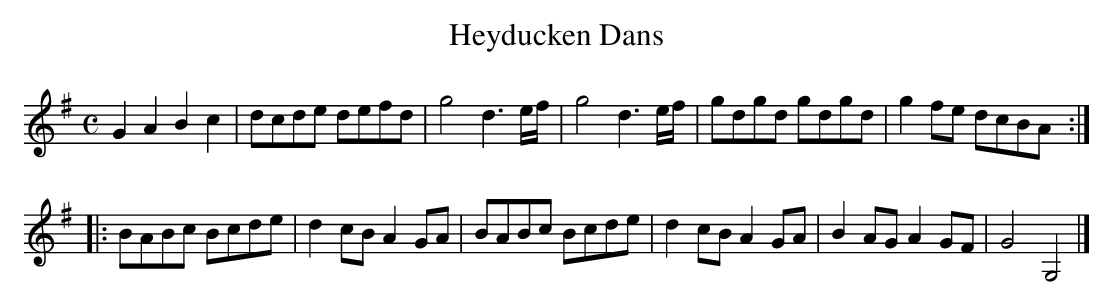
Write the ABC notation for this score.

X:1
T:Heyducken Dans
M:C
K:Gmaj
G2A2B2c2|dcde defd|g4d3e/f/|g4d3e/f/|gdgd gdgd|g2fe dcBA:|
|:BABc Bcde|d2cBA2GA|BABc Bcde|d2cBA2GA|B2AGA2GF|G4G,4|]
